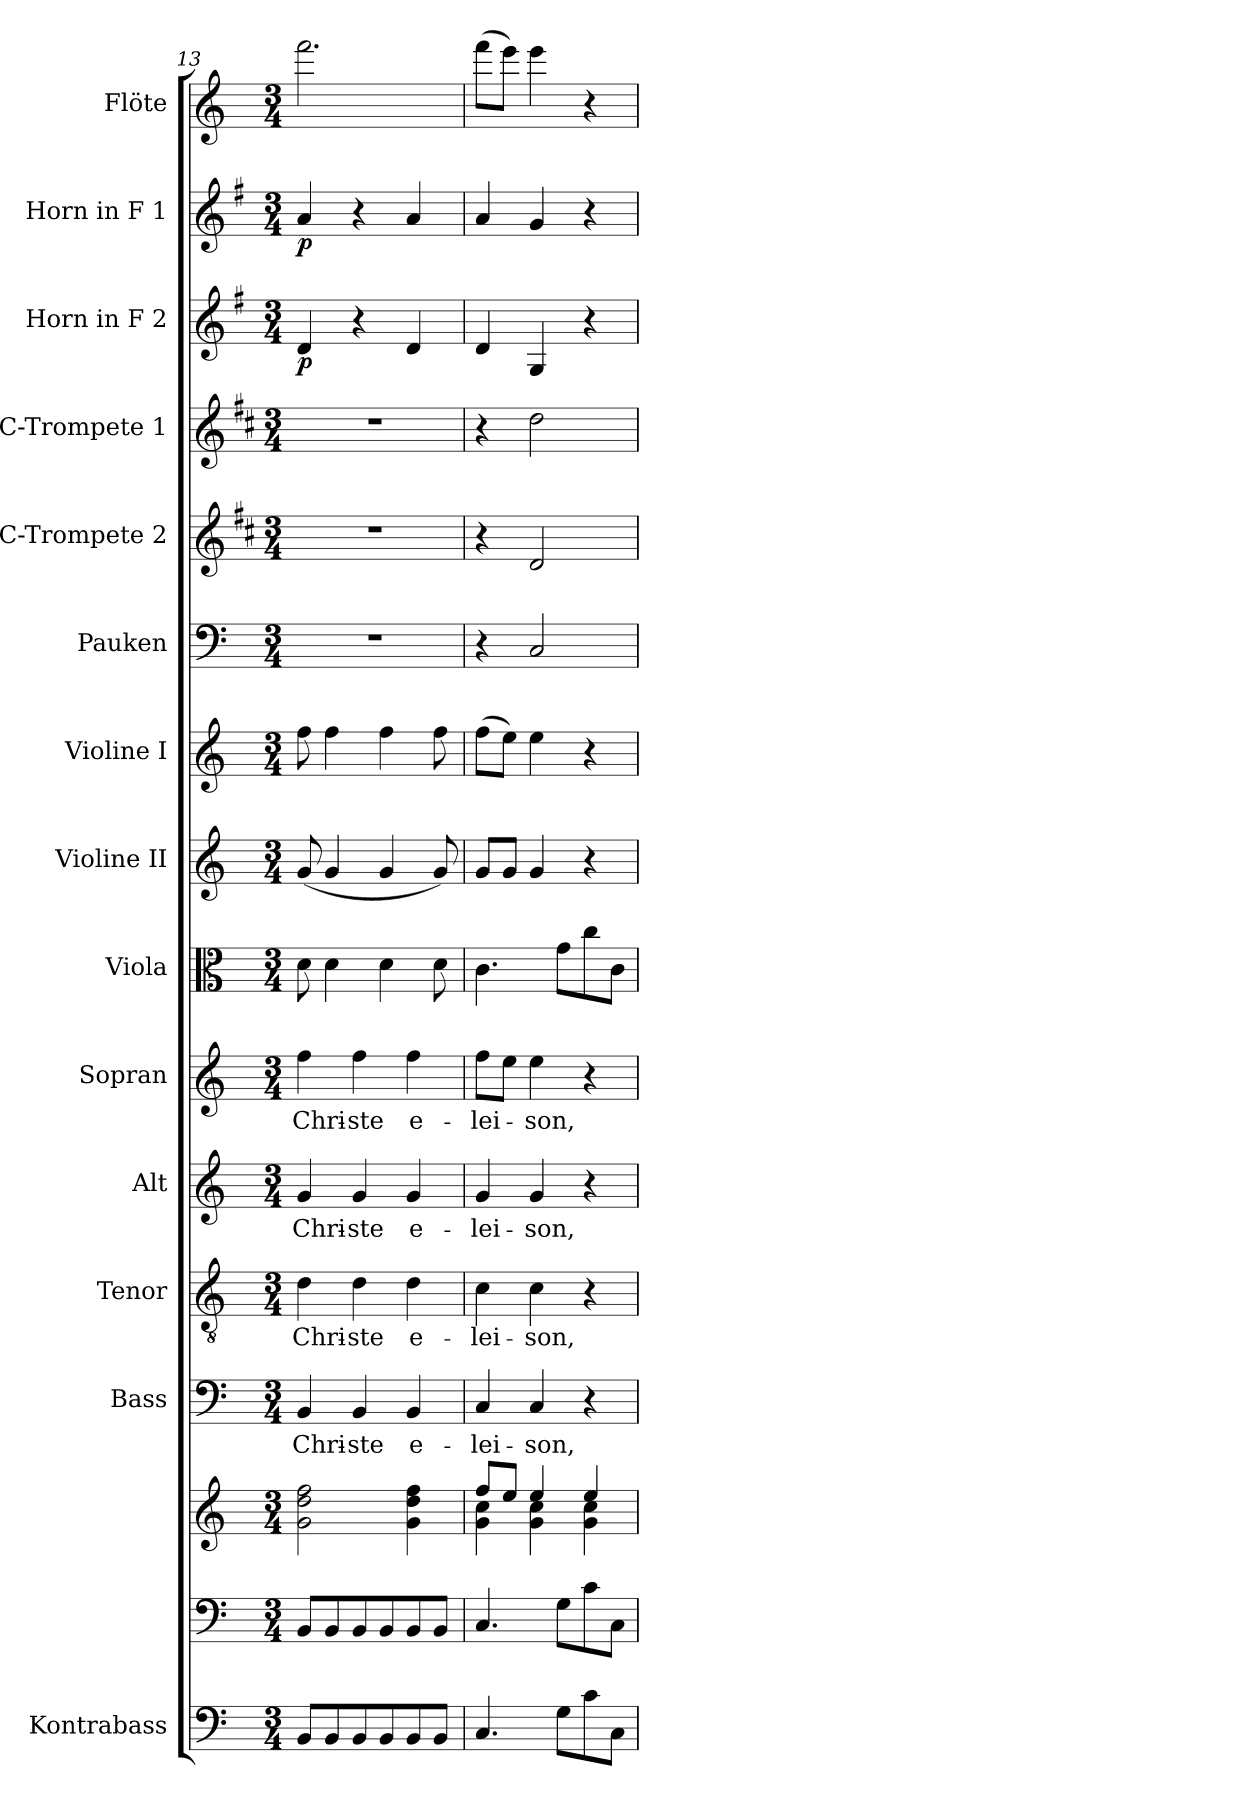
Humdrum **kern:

**kern	**kern	**kern	**kern	**text	**kern	**text	**kern	**text	**kern	**text	**kern	**kern	**kern	**kern	**kern	**kern	**kern	**dynam	**kern	**dynam	**kern
*part15	*part14	*part14	*part13	*part13	*part12	*part12	*part11	*part11	*part10	*part10	*part9	*part8	*part7	*part6	*part5	*part4	*part3	*part3	*part2	*part2	*part1
*staff16	*staff15	*staff14	*staff13	*staff13	*staff12	*staff12	*staff11	*staff11	*staff10	*staff10	*staff9	*staff8	*staff7	*staff6	*staff5	*staff4	*staff3	*staff3	*staff2	*staff2	*staff1
*I"Kontrabass	*	*	*I"Bass	*	*I"Tenor	*	*I"Alt	*	*I"Sopran	*	*I"Viola	*I"Violine II	*I"Violine I	*I"Pauken	*I"C-Trompete 2	*I"C-Trompete 1	*I"Horn in F 2	*	*I"Horn in F 1	*	*I"Flöte
*I'Kb.	*	*	*I'B.	*	*I'T.	*	*I'A.	*	*I'S.	*	*I'Vla.	*I'Vl. II	*I'Vl. I	*I'Pk.	*I'C Trp. 2	*I'C Trp. 1	*	*	*	*	*I'Fl.
*clefF4	*clefF4	*clefG2	*clefF4	*	*clefGv2	*	*clefG2	*	*clefG2	*	*clefC3	*clefG2	*clefG2	*clefF4	*clefG2	*clefG2	*clefG2	*	*clefG2	*	*clefG2
*ITrd7c12	*	*	*	*	*	*	*	*	*	*	*	*	*	*	*ITrd1c2	*ITrd1c2	*ITrd4c7	*	*ITrd4c7	*	*
*k[]	*k[]	*k[]	*k[]	*	*k[]	*	*k[]	*	*k[]	*	*k[]	*k[]	*k[]	*k[]	*k[]	*k[]	*k[]	*	*k[]	*	*k[]
*C:	*C:	*C:	*C:	*	*C:	*	*C:	*	*C:	*	*C:	*C:	*C:	*C:	*C:	*C:	*C:	*	*C:	*	*C:
*M3/4	*M3/4	*M3/4	*M3/4	*	*M3/4	*	*M3/4	*	*M3/4	*	*M3/4	*M3/4	*M3/4	*M3/4	*M3/4	*M3/4	*M3/4	*	*M3/4	*	*M3/4
=13	=13	=13	=13	=13	=13	=13	=13	=13	=13	=13	=13	=13	=13	=13	=13	=13	=13	=13	=13	=13	=13
!	!	!	!	!LO:LY:b	!	!LO:LY:b	!	!LO:LY:b	!	!LO:LY:b	!	!	!	!	!	!	!	!LO:DY:b	!	!LO:DY:b	!
8BBB/L	8BB/L	2g\ 2dd\ 2ff\	4BB/	Chri-	4d\	Chri-	4g/	Chri-	4ff\	Chri-	8d\	(<8g/	8ff\	2.r	2.r	2.r	4G/	p	4d/	p	2.fff\
8BBB/	8BB/	.	.	.	.	.	.	.	.	.	4d\	4g/	4ff\	.	.	.	.	.	.	.	.
!	!	!	!	!LO:LY:b	!	!LO:LY:b	!	!LO:LY:b	!	!LO:LY:b	!	!	!	!	!	!	!	!	!	!	!
8BBB/	8BB/	.	4BB/	-ste	4d\	-ste	4g/	-ste	4ff\	-ste	.	.	.	.	.	.	4r	.	4r	.	.
8BBB/	8BB/	.	.	.	.	.	.	.	.	.	4d\	4g/	4ff\	.	.	.	.	.	.	.	.
!	!	!	!	!LO:LY:b	!	!LO:LY:b	!	!LO:LY:b	!	!LO:LY:b	!	!	!	!	!	!	!	!	!	!	!
8BBB/	8BB/	4g\ 4dd\ 4ff\	4BB/	e-	4d\	e-	4g/	e-	4ff\	e-	.	.	.	.	.	.	4G/	.	4d/	.	.
8BBB/J	8BB/J	.	.	.	.	.	.	.	.	.	8d\	8g/)	8ff\	.	.	.	.	.	.	.	.
=14	=14	=14	=14	=14	=14	=14	=14	=14	=14	=14	=14	=14	=14	=14	=14	=14	=14	=14	=14	=14	=14
*	*	*^	*	*	*	*	*	*	*	*	*	*	*	*	*	*	*	*	*	*	*
!	!	!	!	!	!LO:LY:b	!	!LO:LY:b	!	!LO:LY:b	!	!LO:LY:b	!	!	!	!	!	!	!	!	!	!	!
4.CC/	4.C/	8ff/L	4g\ 4cc\	4C/	-lei-	4c\	-lei-	4g/	-lei-	8ff\L	-lei-	4.c\	8g/L	(>8ff\L	4r	4r	4r	4G/	.	4d/	.	(>8fff\L
.	.	8ee/J	.	.	.	.	.	.	.	8ee\J	.	.	8g/J	8ee\J)	.	.	.	.	.	.	.	8eee\J)
!	!	!	!	!	!LO:LY:b	!	!LO:LY:b	!	!LO:LY:b	!	!LO:LY:b	!	!	!	!	!	!	!	!	!	!	!
.	.	4ee/	4g\ 4cc\	4C/	-son,	4c\	-son,	4g/	-son,	4ee\	-son,	.	4g/	4ee\	2C/	2c/	2cc\	4C/	.	4c/	.	4eee\
8GG\L	8G\L	.	.	.	.	.	.	.	.	.	.	8g\L	.	.	.	.	.	.	.	.	.	.
8C\	8c\	4ee/	4g\ 4cc\	4r	.	4r	.	4r	.	4r	.	8cc\	4r	4r	.	.	.	4r	.	4r	.	4r
8CC\J	8C\J	.	.	.	.	.	.	.	.	.	.	8c\J	.	.	.	.	.	.	.	.	.	.
*	*	*v	*v	*	*	*	*	*	*	*	*	*	*	*	*	*	*	*	*	*	*	*
=	=	=	=	=	=	=	=	=	=	=	=	=	=	=	=	=	=	=	=	=	=
*-	*-	*-	*-	*-	*-	*-	*-	*-	*-	*-	*-	*-	*-	*-	*-	*-	*-	*-	*-	*-	*-
